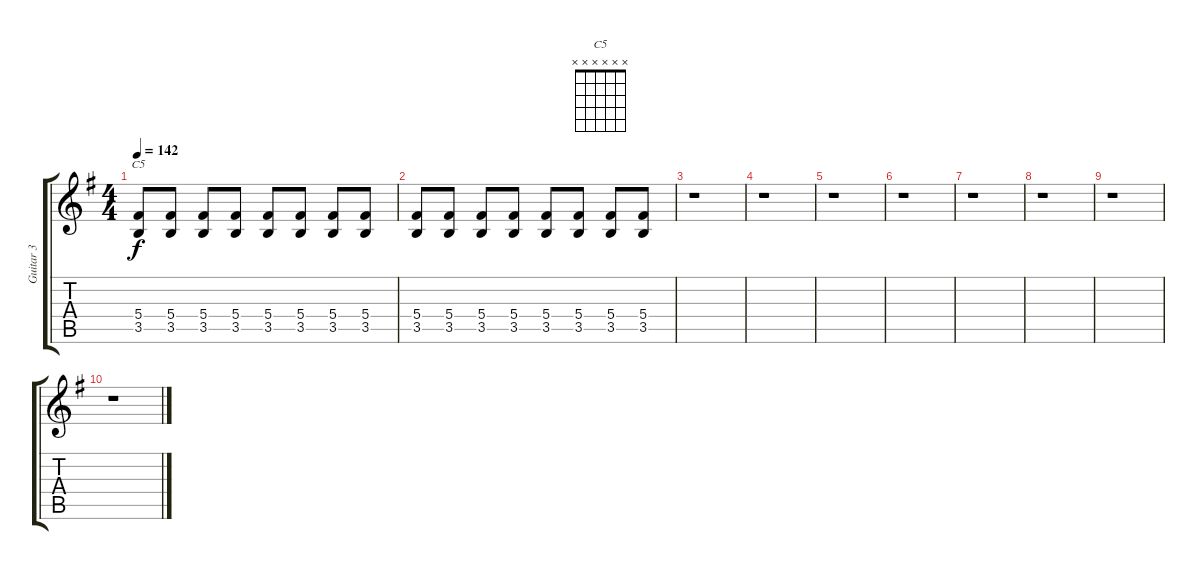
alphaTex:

\track ("Guitar 3" "Guitar 3") {instrument distortionguitar}
\staff {score tabs}
\tuning (Eb4 Bb3 Gb3 Db3 Ab2 Eb2) {hide}
\chord ("C5" x x x x x x)
\ts (4 4)
\tempo 142
\clef g2
\ks g
(5.4 3.5).8{ch "C5" dy f} (5.4 3.5).8 (5.4 3.5).8 (5.4 3.5).8 (5.4 3.5).8 (5.4 3.5).8 (5.4 3.5).8 (5.4 3.5).8 |
(5.4 3.5).8 (5.4 3.5).8 (5.4 3.5).8 (5.4 3.5).8 (5.4 3.5).8 (5.4 3.5).8 (5.4 3.5).8 (5.4 3.5).8 |
r.1 |
r.1 |
r.1 |
r.1 |
r.1 |
r.1 |
r.1 |
r.1
